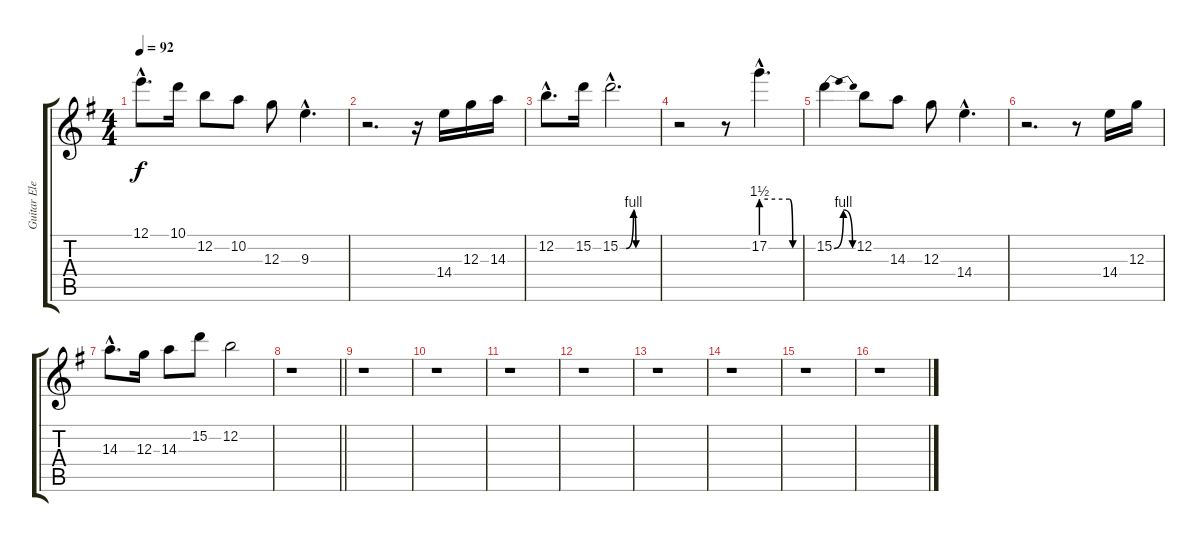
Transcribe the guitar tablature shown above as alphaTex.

\track ("Guitar Elec. 1" "Guitar Ele") {instrument overdrivenguitar}
\staff {score tabs}
\tuning (E4 B3 G3 D3 A2 E2) {hide}
\ts (4 4)
\tempo 92
\clef g2
\ks g
12.1{hac}.8{d dy f} 10.1.16 12.2.8 10.2.8 12.3.8 9.3{hac}.4{d} |
r.2{d} r.16 14.4.16 12.3.16 14.3.16 |
12.2{hac}.8{d} 15.2.16 15.2{be (custom 0 0 10 0 22 4 26 0 35 0 45 0 60 0) hac}.2{d} |
r.2 r.8 17.2{be (custom 0 6 45 6 50 0 60 0) hac}.4{d} |
15.2{be (bendrelease 0 0 15 4 45 4 60 0)}.4 12.2.8 14.3.8 12.3.8 14.4{hac}.4{d} |
r.2{d} r.8 14.4.16 12.3.16 |
14.3{hac}.8{d} 12.3.16 14.3.8 15.2.8 12.2.2 |
\barLineRight lightlight
r.1 |
r.1 |
r.1 |
r.1 |
r.1 |
r.1 |
r.1 |
r.1 |
r.1
